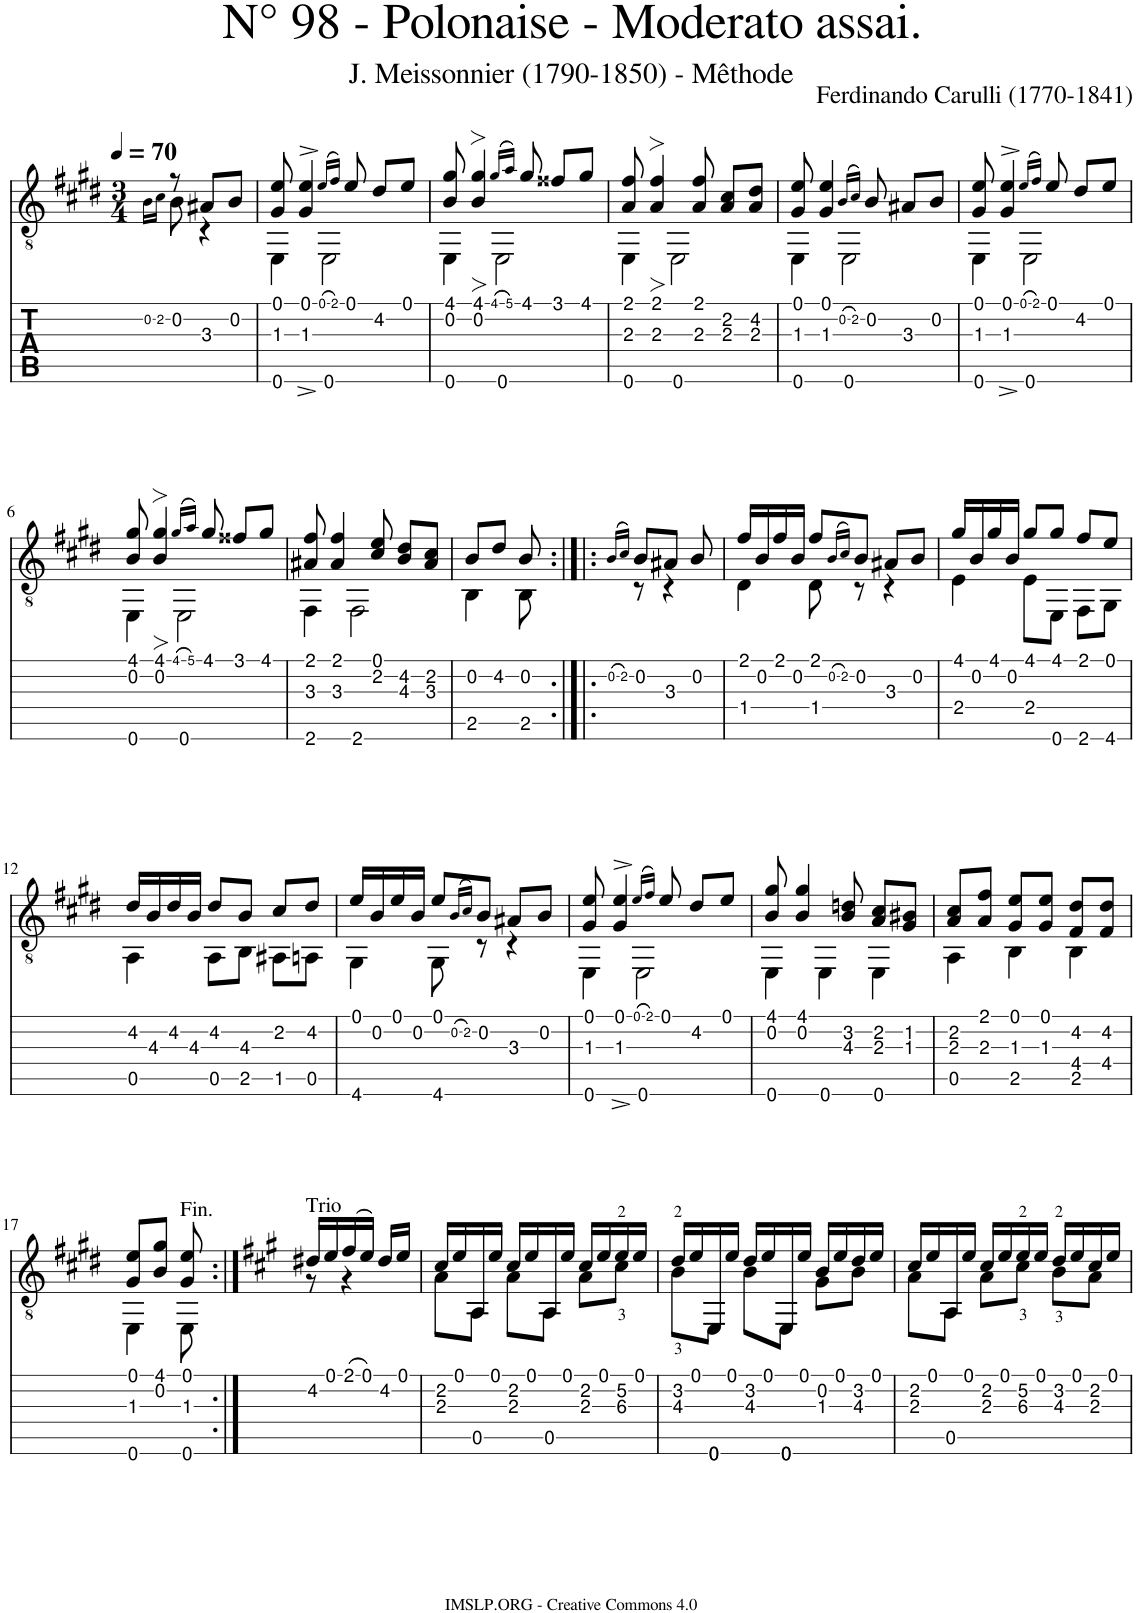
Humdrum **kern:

**kern	**kern
*part1	*part1
*staff2	*staff1
*I"Guitar	*
*I'Guit.	*
*stria6	*
*	*clefGv2
*k[f#c#g#d#]	*k[f#c#g#d#]
*M3/4	*M3/4
*MM70	*MM70
=	=
*^	*^
.	qB	.	16qB\LL
.	qc#	.	16qc#\JJ
8r	8B	8r	8B\
8A#L	4r	8A#X/L	4r
8BJ	.	8B/J	.
=1	=1	=1	=1
8G# 8e	4EE	8G#/ 8e/	4EE\
4G#^ 4e^	.	4G#/^ 4e/^	.
.	2EE	.	2EE\
qe	.	(16qe/LL	.
qf#	.	16qf#/JJ)	.
8e	.	8e/	.
8d#L	.	8d#/L	.
8eJ	.	8e/J	.
=2	=2	=2	=2
8B 8g#	4EE	8B/ 8g#/	4EE\
4B> 4g#>	.	4B/> 4g#/>	.
.	2EE	.	2EE\
qg#	.	(16qg#/LL	.
qa	.	16qa/JJ)	.
8g#	.	8g#/	.
8f##L	.	8f##X/L	.
8g#J	.	8g#/J	.
=3	=3	=3	=3
8A 8f#	4EE	8A/ 8f#/	4EE\
4A> 4f#>	.	4A/> 4f#/>	.
.	2EE	.	2EE\
8A 8f#	.	8A/ 8f#/	.
8A\ 8c#\L	.	8A/ 8c#/L	.
8A\ 8d#\J	.	8A/ 8d#/J	.
=4	=4	=4	=4
8G# 8e	4EE	8G#/ 8e/	4EE\
4G# 4e	.	4G#/ 4e/	.
.	2EE	.	2EE\
qB	.	(16qB/LL	.
qc#	.	16qc#/JJ)	.
8B	.	8B/	.
8A#L	.	8A#X/L	.
8BJ	.	8B/J	.
=5	=5	=5	=5
8G# 8e	4EE	8G#/ 8e/	4EE\
4G#^ 4e^	.	4G#/^ 4e/^	.
.	2EE	.	2EE\
qe	.	(16qe/LL	.
qf#	.	16qf#/JJ)	.
8e	.	8e/	.
8d#L	.	8d#/L	.
8eJ	.	8e/J	.
!!LO:LB:g=z	!!
=6	=6	=6	=6
8B 8g#	4EE	8B/ 8g#/	4EE\
4B> 4g#>	.	4B/> 4g#/>	.
.	2EE	.	2EE\
qg#	.	(16qg#/LL	.
qa	.	16qa/JJ)	.
8g#	.	8g#/	.
8f##L	.	8f##X/L	.
8g#J	.	8g#/J	.
=7	=7	=7	=7
8A# 8f#	4FF#	8A#X/ 8f#/	4FF#\
4A# 4f#	.	4A#/ 4f#/	.
.	2FF#	.	2FF#\
8c# 8e	.	8c#/ 8e/	.
8B\ 8d#\L	.	8B/ 8d#/L	.
8A#\ 8c#\J	.	8A#/ 8c#/J	.
=8	=8	=8	=8
8BL	4BB	8B/L	4BB\
8d#J	.	8d#/J	.
8BJ	8BB	8B/	8BB\
=9:|!|:	=9:|!|:	=9:|!|:	=9:|!|:
qB	.	(16qB/LL	.
qc#	.	16qc#/JJ)	.
8B	8r	8B/L	8r
8A#L	4r	8A#X/J	4r
8BJ	.	8B/	.
=10	=10	=10	=10
16f#LL	4D#	16f#/LL	4D#\
16BJ	.	16B/	.
16f#L	.	16f#/	.
16BJJ	.	16B/JJ	.
8f#L	8D#	8f#/L	8D#\
qB	.	(16qB/LL	.
qc#	.	16qc#/JJ)	.
8BJ	8r	8B/J	8r
8A#L	4r	8A#X/L	4r
8BJ	.	8B/J	.
=11	=11	=11	=11
16g#LL	4E	16g#/LL	4E\
16BJ	.	16B/	.
16g#L	.	16g#/	.
16BJJ	.	16B/JJ	.
8g#L	8EL	8g#/L	8E\L
8g#J	8EEJ	8g#/J	8EE\J
8f#L	8FF#L	8f#/L	8FF#\L
8eJ	8GG#J	8e/J	8GG#\J
!!LO:LB:g=z	!!
=12	=12	=12	=12
16d#LL	4AA	16d#/LL	4AA\
16BJ	.	16B/	.
16d#L	.	16d#/	.
16BJJ	.	16B/JJ	.
8d#L	8AAL	8d#/L	8AA\L
8BJ	8BBJ	8B/J	8BB\J
8c#L	8AA#L	8c#/L	8AA#X\L
8d#J	8AAJ	8d#/J	8AAn\J
=13	=13	=13	=13
16eLL	4GG#	16e/LL	4GG#\
16BJ	.	16B/	.
16eL	.	16e/	.
16BJJ	.	16B/JJ	.
8eL	8GG#	8e/L	8GG#\
qB	.	(16qB/LL	.
qc#	.	16qc#/JJ)	.
8BJ	8r	8B/J	8r
8A#L	4r	8A#X/L	4r
8BJ	.	8B/J	.
=14	=14	=14	=14
8G# 8e	4EE	8G#/ 8e/	4EE\
4G#^ 4e^	.	4G#/^ 4e/^	.
.	2EE	.	2EE\
qe	.	(16qe/LL	.
qf#	.	16qf#/JJ)	.
8e	.	8e/	.
8d#L	.	8d#/L	.
8eJ	.	8e/J	.
=15	=15	=15	=15
8B 8g#	4EE	8B/ 8g#/	4EE\
4B 4g#	.	4B/ 4g#/	.
.	4EE	.	4EE\
8B 8d	.	8B/ 8dn/	.
8A\ 8c#\L	4EE	8A/ 8c#/L	4EE\
8G#\ 8B#\J	.	8G#/ 8B#X/J	.
=16	=16	=16	=16
8A\ 8c#\L	4AA	8A/ 8c#/L	4AA\
8A\ 8f#\J	.	8A/ 8f#/J	.
8G#\ 8e\L	4BB	8G#/ 8e/L	4BB\
8G#\ 8e\J	.	8G#/ 8e/J	.
8F#\ 8d#\L	4BB	8F#/ 8d#/L	4BB\
8F#\ 8d#\J	.	8F#/ 8d#/J	.
!!LO:LB:g=z	!!
=17	=17	=17	=17
8G#\ 8e\L	4EE	8G#/ 8e/L	4EE\
8B\ 8g#\J	.	8B/ 8g#/J	.
!	!	!LO:TX:a:t=Fin.	!
8G# 8eJ	8EE	8G#/ 8e/	8EE\
=18:|!	=18:|!	=18:|!	=18:|!
*k[f#c#g#]	*	*k[f#c#g#]	*
!	!	!LO:TX:a:t=Trio	!
16d#LL	8r	16d#X/LL	8r
16eJJ	.	16e/	.
16f#LL	4r	(16f#/	4r
16eJ	.	16e/JJ)	.
16d#L	.	16d#/LL	.
16eJJ	.	16e/JJ	.
=19	=19	=19	=19
16c#LL	8AL	16c#/LL	8A\L
16eJ	.	16e/	.
16AAL	8AAJ	16AA/	8AA\J
16eJJ	.	16e/JJ	.
16c#LL	8AL	16c#/LL	8A\L
16eJ	.	16e/	.
16AAL	8AAJ	16AA/	8AA\J
16eJJ	.	16e/JJ	.
16c#LL	8AL	16c#/LL	8A\L
16eJ	.	16e/	.
16eL	8c#J	16e/	8c#\J
16eJJ	.	16e/JJ	.
=20	=20	=20	=20
16dLL	8BL	16d/LL	8B\L
16eJ	.	16e/	.
16EEL	8EEJ	16EE/	8EE\J
16eJJ	.	16e/JJ	.
16dLL	8BL	16d/LL	8B\L
16eJ	.	16e/	.
16EEL	8EEJ	16EE/	8EE\J
16eJJ	.	16e/JJ	.
16BLL	8G#L	16B/LL	8G#\L
16eJ	.	16e/	.
16dL	8BJ	16d/	8B\J
16eJJ	.	16e/JJ	.
=21	=21	=21	=21
16c#LL	8AL	16c#/LL	8A\L
16eJ	.	16e/	.
16AAL	8AAJ	16AA/	8AA\J
16eJJ	.	16e/JJ	.
16c#LL	8AL	16c#/LL	8A\L
16eJ	.	16e/	.
16eL	8c#J	16e/	8c#\J
16eJJ	.	16e/JJ	.
16dLL	8BL	16d/LL	8B\L
16eJ	.	16e/	.
16c#L	8AJ	16c#/	8A\J
16eJJ	.	16e/JJ	.
*v	*v	*	*
*	*v	*v
=	=
*-	*-
